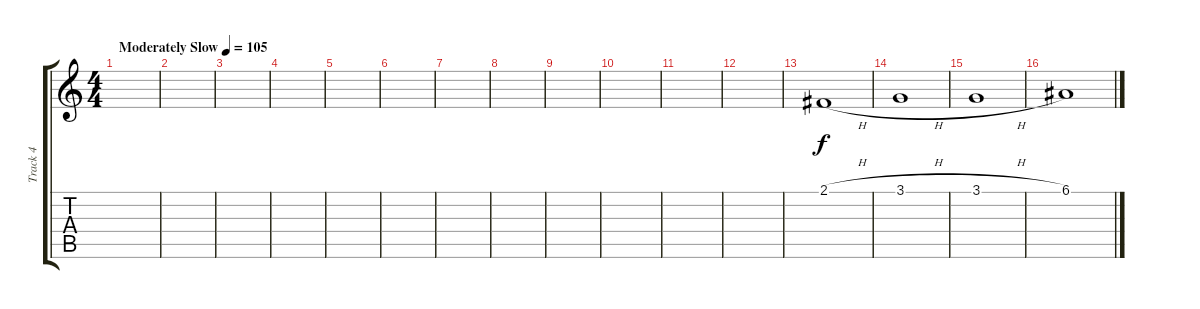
\track ("Track 4" "Track 4") {instrument violin}
\staff {score tabs}
\tuning (E4 B3 G3 D3 A2 E2) {hide}
\ts (4 4)
\tempo (105 "Moderately Slow")
\clef g2
\ks c
|
|
|
|
|
|
|
|
|
|
|
|
2.1{h}.1{volume 13} |
3.1{h}.1 |
3.1{h}.1 |
6.1{h}.1
